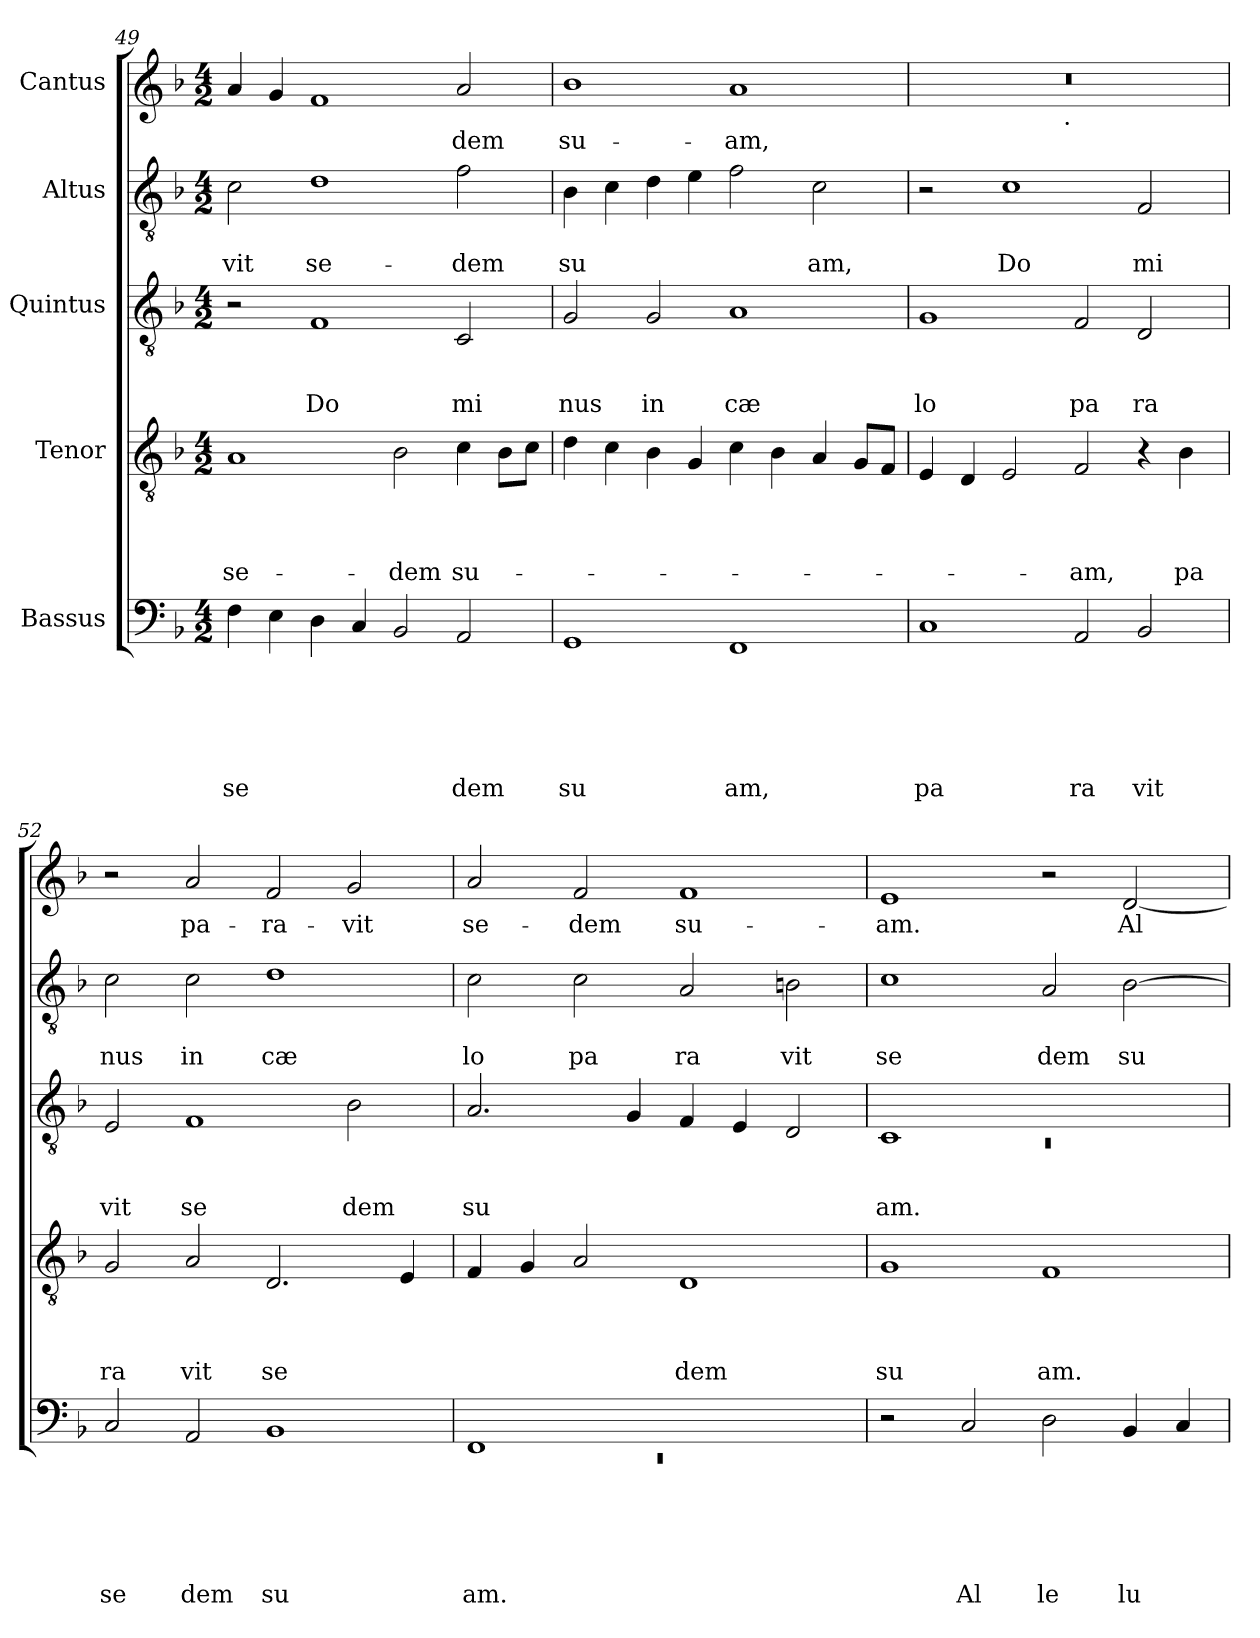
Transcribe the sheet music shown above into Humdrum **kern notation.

**kern	**text	**text	**text	**text	**text	**text	**kern	**text	**text	**text	**text	**kern	**text	**text	**text	**kern	**text	**text	**kern	**text
*part5	*part5	*part5	*part5	*part5	*part5	*part5	*part4	*part4	*part4	*part4	*part4	*part3	*part3	*part3	*part3	*part2	*part2	*part2	*part1	*part1
*staff5	*staff5	*staff5	*staff5	*staff5	*staff5	*staff5	*staff4	*staff4	*staff4	*staff4	*staff4	*staff3	*staff3	*staff3	*staff3	*staff2	*staff2	*staff2	*staff1	*staff1
*I"Bassus	*	*	*	*	*	*	*I"Tenor	*	*	*	*	*I"Quintus	*	*	*	*I"Altus	*	*	*I"Cantus	*
*clefF4	*	*	*	*	*	*	*clefGv2	*	*	*	*	*clefGv2	*	*	*	*clefGv2	*	*	*clefG2	*
*k[b-]	*	*	*	*	*	*	*k[b-]	*	*	*	*	*k[b-]	*	*	*	*k[b-]	*	*	*k[b-]	*
*F:	*	*	*	*	*	*	*F:	*	*	*	*	*F:	*	*	*	*F:	*	*	*F:	*
*M4/2	*	*	*	*	*	*	*M4/2	*	*	*	*	*M4/2	*	*	*	*M4/2	*	*	*M4/2	*
=49	=49	=49	=49	=49	=49	=49	=49	=49	=49	=49	=49	=49	=49	=49	=49	=49	=49	=49	=49	=49
!	!	!	!	!	!	!LO:LY:b	!	!	!	!	!LO:LY:b	!	!	!	!	!	!	!LO:LY:b	!	!
4F\	.	.	.	.	.	se	1A	.	.	.	se-	2r	.	.	.	2c\	.	-vit	4a/	.
4E\	.	.	.	.	.	.	.	.	.	.	.	.	.	.	.	.	.	.	4g/	.
!	!	!	!	!	!	!	!	!	!	!	!	!	!	!	!LO:LY:b	!	!	!LO:LY:b	!	!
4D\	.	.	.	.	.	.	.	.	.	.	.	1F	.	.	Do	1d	.	se-	1f	.
4C/	.	.	.	.	.	.	.	.	.	.	.	.	.	.	.	.	.	.	.	.
!	!	!	!	!	!	!	!	!	!	!	!LO:LY:b	!	!	!	!	!	!	!	!	!
2BB-/	.	.	.	.	.	.	2B-\	.	.	.	-dem	.	.	.	.	.	.	.	.	.
!	!	!	!	!	!	!LO:LY:b	!	!	!	!	!LO:LY:b	!	!	!	!LO:LY:b	!	!	!LO:LY:b	!	!LO:LY:b
2AA/	.	.	.	.	.	dem	4c\	.	.	.	su-	2C/	.	.	mi	2f\	.	-dem	2a/	-dem
.	.	.	.	.	.	.	8B-\L	.	.	.	.	.	.	.	.	.	.	.	.	.
.	.	.	.	.	.	.	8c\J	.	.	.	.	.	.	.	.	.	.	.	.	.
!!LO:LB:g=z
=50	=50	=50	=50	=50	=50	=50	=50	=50	=50	=50	=50	=50	=50	=50	=50	=50	=50	=50	=50	=50
!	!	!	!	!	!	!LO:LY:b	!	!	!	!	!	!	!	!	!LO:LY:b	!	!	!LO:LY:b	!	!LO:LY:b
1GG	.	.	.	.	.	su	4d\	.	.	.	.	2G/	.	.	nus	4B-\	.	su	1b-	su-
.	.	.	.	.	.	.	4c\	.	.	.	.	.	.	.	.	4c\	.	.	.	.
!	!	!	!	!	!	!	!	!	!	!	!	!	!	!	!LO:LY:b	!	!	!	!	!
.	.	.	.	.	.	.	4B-\	.	.	.	.	2G/	.	.	in	4d\	.	.	.	.
.	.	.	.	.	.	.	4G/	.	.	.	.	.	.	.	.	4e\	.	.	.	.
!	!	!	!	!	!	!LO:LY:b	!	!	!	!	!	!	!	!	!LO:LY:b	!	!	!	!	!LO:LY:b
1FF	.	.	.	.	.	am,	4c\	.	.	.	.	1A	.	.	cæ	2f\	.	.	1a	-am,
.	.	.	.	.	.	.	4B-\	.	.	.	.	.	.	.	.	.	.	.	.	.
!	!	!	!	!	!	!	!	!	!	!	!	!	!	!	!	!	!	!LO:LY:b	!	!
.	.	.	.	.	.	.	4A/	.	.	.	.	.	.	.	.	2c\	.	am,	.	.
.	.	.	.	.	.	.	8G/L	.	.	.	.	.	.	.	.	.	.	.	.	.
.	.	.	.	.	.	.	8F/J	.	.	.	.	.	.	.	.	.	.	.	.	.
=51	=51	=51	=51	=51	=51	=51	=51	=51	=51	=51	=51	=51	=51	=51	=51	=51	=51	=51	=51	=51
!	!	!	!	!	!	!LO:LY:b	!	!	!	!	!	!	!	!	!LO:LY:b	!	!	!	!	!
*	*	*	*	*	*	*	*	*	*	*	*	*	*	*	*	*	*	*	*^	*
1C	.	.	.	.	.	pa	4E/	.	.	.	.	1G	.	.	lo	2r	.	.	0r	2ryy	.
.	.	.	.	.	.	.	4D/	.	.	.	.	.	.	.	.	.	.	.	.	.	.
!	!	!	!	!	!	!	!	!	!	!	!	!	!	!	!	!	!	!LO:LY:b	!	!	!
.	.	.	.	.	.	.	2E/	.	.	.	.	.	.	.	.	1c	.	Do	.	4...ryy	.
!	!	!	!	!	!	!	!	!	!	!	!	!	!	!	!	!	!	!	!	!LO:TX:b:t=.	!
.	.	.	.	.	.	.	.	.	.	.	.	.	.	.	.	.	.	.	.	1ryy	.
!	!	!	!	!	!	!LO:LY:b	!	!	!	!	!LO:LY:b	!	!	!	!LO:LY:b	!	!	!	!	!	!
2AA/	.	.	.	.	.	ra	2F/	.	.	.	-am,	2F/	.	.	pa	.	.	.	.	.	.
!	!	!	!	!	!	!LO:LY:b	!	!	!	!	!	!	!	!	!LO:LY:b	!	!	!LO:LY:b	!	!	!
2BB-/	.	.	.	.	.	vit	4r	.	.	.	.	2D/	.	.	ra	2F/	.	mi	.	.	.
!	!	!	!	!	!	!	!	!	!	!	!LO:LY:b	!	!	!	!	!	!	!	!	!	!
.	.	.	.	.	.	.	4B-\	.	.	.	pa	.	.	.	.	.	.	.	.	.	.
.	.	.	.	.	.	.	.	.	.	.	.	.	.	.	.	.	.	.	.	32ryy	.
=52	=52	=52	=52	=52	=52	=52	=52	=52	=52	=52	=52	=52	=52	=52	=52	=52	=52	=52	=52	=52	=52
!	!	!	!	!	!	!LO:LY:b	!	!	!	!	!LO:LY:b	!	!	!	!LO:LY:b	!	!	!LO:LY:b	!	!	!
*	*	*	*	*	*	*	*	*	*	*	*	*	*	*	*	*	*	*	*v	*v	*
2C/	.	.	.	.	.	se	2G/	.	.	.	ra	2E/	.	.	vit	2c\	.	nus	2r	.
!	!	!	!	!	!	!LO:LY:b	!	!	!	!	!LO:LY:b	!	!	!	!LO:LY:b	!	!	!LO:LY:b	!	!LO:LY:b
2AA/	.	.	.	.	.	dem	2A/	.	.	.	vit	1F	.	.	se	2c\	.	in	2a/	pa-
!	!	!	!	!	!	!LO:LY:b	!	!	!	!	!LO:LY:b	!	!	!	!	!	!	!LO:LY:b	!	!LO:LY:b
1BB-	.	.	.	.	.	su	2.D/	.	.	.	se	.	.	.	.	1d	.	cæ	2f/	-ra-
!	!	!	!	!	!	!	!	!	!	!	!	!	!	!	!LO:LY:b	!	!	!	!	!LO:LY:b
.	.	.	.	.	.	.	.	.	.	.	.	2B-\	.	.	dem	.	.	.	2g/	-vit
.	.	.	.	.	.	.	4E/	.	.	.	.	.	.	.	.	.	.	.	.	.
=53	=53	=53	=53	=53	=53	=53	=53	=53	=53	=53	=53	=53	=53	=53	=53	=53	=53	=53	=53	=53
*^	*	*	*	*	*	*	*	*	*	*	*	*	*	*	*	*	*	*	*	*
!	!LO:N:vis=1	!	!	!	!	!	!LO:LY:b	!	!	!	!	!	!	!	!	!LO:LY:b	!	!	!LO:LY:b	!	!LO:LY:b
1FF	0rEE	.	.	.	.	.	am.	4F/	.	.	.	.	2.A/	.	.	su	2c\	.	lo	2a/	se-
.	.	.	.	.	.	.	.	4G/	.	.	.	.	.	.	.	.	.	.	.	.	.
!	!	!	!	!	!	!	!	!	!	!	!	!	!	!	!	!	!	!	!LO:LY:b	!	!LO:LY:b
.	.	.	.	.	.	.	.	2A/	.	.	.	.	.	.	.	.	2c\	.	pa	2f/	-dem
.	.	.	.	.	.	.	.	.	.	.	.	.	4G/	.	.	.	.	.	.	.	.
!	!	!	!	!	!	!	!	!	!	!	!	!LO:LY:b	!	!	!	!	!	!	!LO:LY:b	!	!LO:LY:b
1ryy	.	.	.	.	.	.	.	1D	.	.	.	dem	4F/	.	.	.	2A/	.	ra	1f	su-
.	.	.	.	.	.	.	.	.	.	.	.	.	4E/	.	.	.	.	.	.	.	.
!	!	!	!	!	!	!	!	!	!	!	!	!	!	!	!	!	!	!	!LO:LY:b	!	!
.	.	.	.	.	.	.	.	.	.	.	.	.	2D/	.	.	.	2Bn\	.	vit	.	.
*v	*v	*	*	*	*	*	*	*	*	*	*	*	*	*	*	*	*	*	*	*	*
=54	=54	=54	=54	=54	=54	=54	=54	=54	=54	=54	=54	=54	=54	=54	=54	=54	=54	=54	=54	=54
*	*	*	*	*	*	*	*	*	*	*	*	*^	*	*	*	*	*	*	*	*
!	!	!	!	!	!	!	!	!	!	!	!LO:LY:b	!	!LO:N:vis=1	!	!	!LO:LY:b	!	!	!LO:LY:b	!	!LO:LY:b
2r	.	.	.	.	.	.	1G	.	.	.	su	1C	0rC	.	.	am.	1c	.	se	1e	-am.
!	!	!	!	!	!	!LO:LY:b	!	!	!	!	!	!	!	!	!	!	!	!	!	!	!
2C/	.	.	.	.	.	Al	.	.	.	.	.	.	.	.	.	.	.	.	.	.	.
!	!	!	!	!	!	!LO:LY:b	!	!	!	!	!LO:LY:b	!	!	!	!	!	!	!	!LO:LY:b	!	!
2D\	.	.	.	.	.	le	1F	.	.	.	am.	1ryy	.	.	.	.	2A/	.	dem	2r	.
!	!	!	!	!	!	!LO:LY:b	!	!	!	!	!	!	!	!	!	!	!	!	!LO:LY:b	!	!LO:LY:b
4BB-/	.	.	.	.	.	lu	.	.	.	.	.	.	.	.	.	.	[>2B-\	.	su	[<2d/	Al-
4C/	.	.	.	.	.	.	.	.	.	.	.	.	.	.	.	.	.	.	.	.	.
*	*	*	*	*	*	*	*	*	*	*	*	*v	*v	*	*	*	*	*	*	*	*
=	=	=	=	=	=	=	=	=	=	=	=	=	=	=	=	=	=	=	=	=
*-	*-	*-	*-	*-	*-	*-	*-	*-	*-	*-	*-	*-	*-	*-	*-	*-	*-	*-	*-	*-
